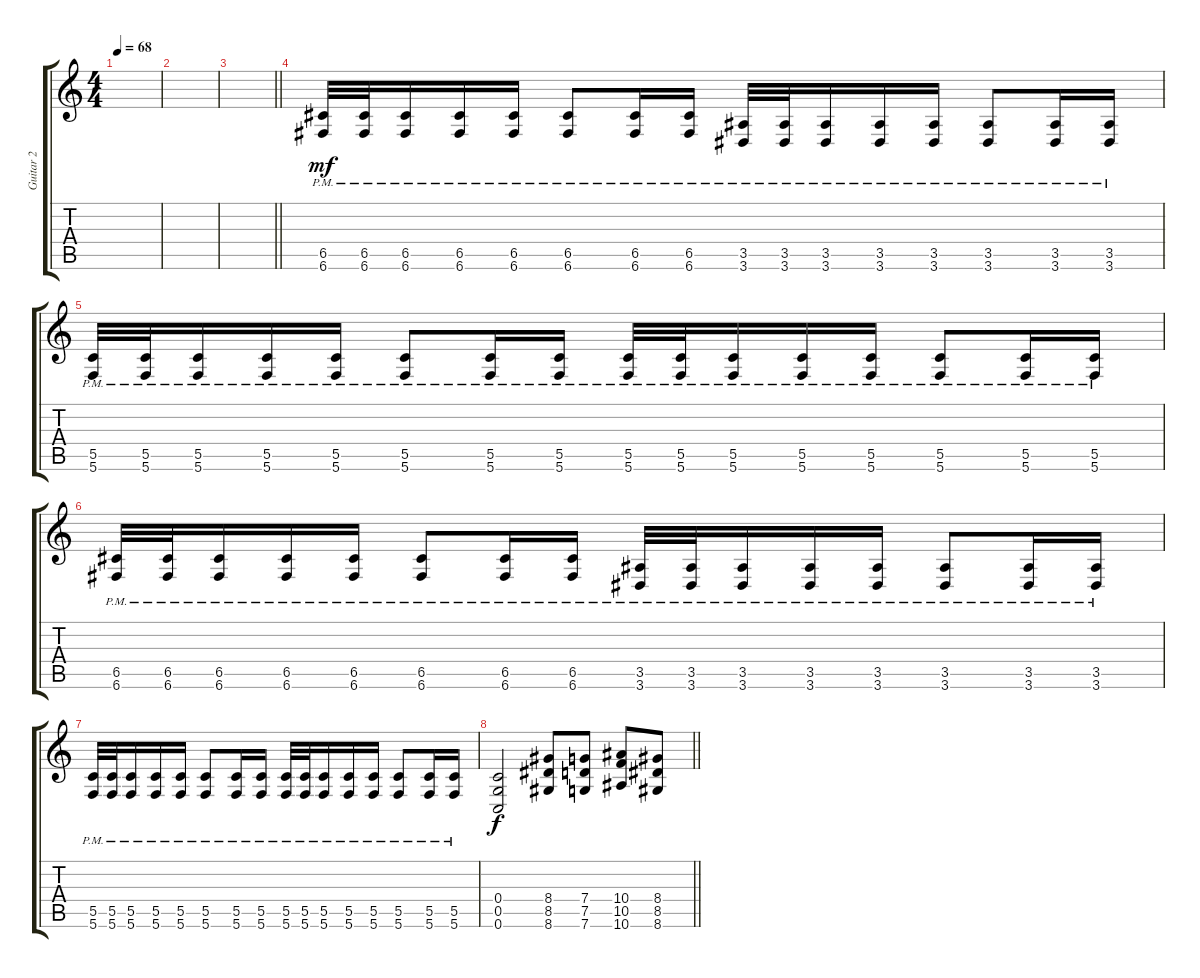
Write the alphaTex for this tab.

\track ("Guitar 2" "Guitar 2") {instrument distortionguitar}
\staff {score tabs}
\tuning (D4 A3 F3 C3 G2 C2) {hide}
\ts (4 4)
\tempo 68
\clef g2
\ks c
|
|
\barLineRight lightlight
|
(6.5{pm} 6.6{pm}).32{dy mf beam merge} (6.5{pm} 6.6{pm}).32 (6.5{pm} 6.6{pm}).16 (6.5{pm} 6.6{pm}).16 (6.5{pm} 6.6{pm}).16 (6.5{pm} 6.6{pm}).8 (6.5{pm} 6.6{pm}).16 (6.5{pm} 6.6{pm}).16 (3.5{pm} 3.6{pm}).32{beam merge} (3.5{pm} 3.6{pm}).32 (3.5{pm} 3.6{pm}).16 (3.5{pm} 3.6{pm}).16 (3.5{pm} 3.6{pm}).16 (3.5{pm} 3.6{pm}).8 (3.5{pm} 3.6{pm}).16 (3.5{pm} 3.6{pm}).16 |
(5.5{pm} 5.6{pm}).32{beam merge} (5.5{pm} 5.6{pm}).32 (5.5{pm} 5.6{pm}).16 (5.5{pm} 5.6{pm}).16 (5.5{pm} 5.6{pm}).16 (5.5{pm} 5.6{pm}).8 (5.5{pm} 5.6{pm}).16 (5.5{pm} 5.6{pm}).16 (5.5{pm} 5.6{pm}).32{beam merge} (5.5{pm} 5.6{pm}).32 (5.5{pm} 5.6{pm}).16 (5.5{pm} 5.6{pm}).16 (5.5{pm} 5.6{pm}).16 (5.5{pm} 5.6{pm}).8 (5.5{pm} 5.6{pm}).16 (5.5{pm} 5.6{pm}).16 |
(6.5{pm} 6.6{pm}).32{beam merge} (6.5{pm} 6.6{pm}).32 (6.5{pm} 6.6{pm}).16 (6.5{pm} 6.6{pm}).16 (6.5{pm} 6.6{pm}).16 (6.5{pm} 6.6{pm}).8 (6.5{pm} 6.6{pm}).16 (6.5{pm} 6.6{pm}).16 (3.5{pm} 3.6{pm}).32{beam merge} (3.5{pm} 3.6{pm}).32 (3.5{pm} 3.6{pm}).16 (3.5{pm} 3.6{pm}).16 (3.5{pm} 3.6{pm}).16 (3.5{pm} 3.6{pm}).8 (3.5{pm} 3.6{pm}).16 (3.5{pm} 3.6{pm}).16 |
(5.5{pm} 5.6{pm}).32{beam merge} (5.5{pm} 5.6{pm}).32 (5.5{pm} 5.6{pm}).16 (5.5{pm} 5.6{pm}).16 (5.5{pm} 5.6{pm}).16 (5.5{pm} 5.6{pm}).8 (5.5{pm} 5.6{pm}).16 (5.5{pm} 5.6{pm}).16 (5.5{pm} 5.6{pm}).32{beam merge} (5.5{pm} 5.6{pm}).32 (5.5{pm} 5.6{pm}).16 (5.5{pm} 5.6{pm}).16 (5.5{pm} 5.6{pm}).16 (5.5{pm} 5.6{pm}).8 (5.5{pm} 5.6{pm}).16 (5.5{pm} 5.6{pm}).16 |
\barLineRight lightlight
(0.4 0.5 0.6).2{dy f} (8.4 8.5 8.6).8 (7.4 7.5 7.6).8 (10.4 10.5 10.6).8 (8.4 8.5 8.6).8
